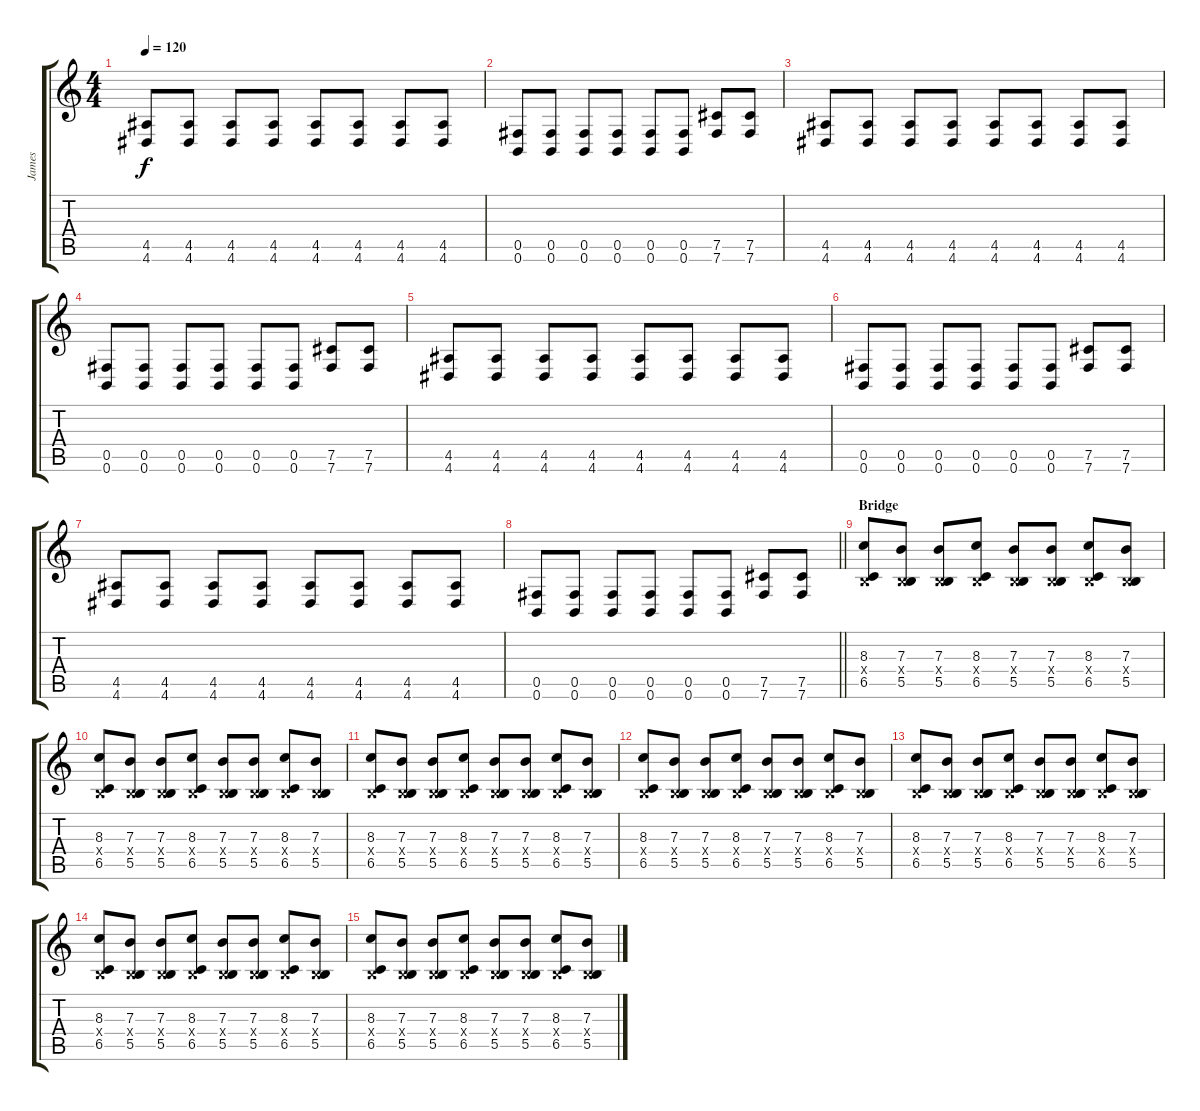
\track ("James" "James") {instrument distortionguitar}
\staff {score tabs}
\tuning (Db4 Ab3 E3 B2 Gb2 B1) {hide}
\ts (4 4)
\tempo 120
\clef g2
\ks c
(4.5 4.6).8{dy f} (4.5 4.6).8 (4.5 4.6).8 (4.5 4.6).8 (4.5 4.6).8 (4.5 4.6).8 (4.5 4.6).8 (4.5 4.6).8 |
(0.5 0.6).8 (0.5 0.6).8 (0.5 0.6).8 (0.5 0.6).8 (0.5 0.6).8 (0.5 0.6).8 (7.5 7.6).8 (7.5 7.6).8 |
(4.5 4.6).8 (4.5 4.6).8 (4.5 4.6).8 (4.5 4.6).8 (4.5 4.6).8 (4.5 4.6).8 (4.5 4.6).8 (4.5 4.6).8 |
(0.5 0.6).8 (0.5 0.6).8 (0.5 0.6).8 (0.5 0.6).8 (0.5 0.6).8 (0.5 0.6).8 (7.5 7.6).8 (7.5 7.6).8 |
(4.5 4.6).8 (4.5 4.6).8 (4.5 4.6).8 (4.5 4.6).8 (4.5 4.6).8 (4.5 4.6).8 (4.5 4.6).8 (4.5 4.6).8 |
(0.5 0.6).8 (0.5 0.6).8 (0.5 0.6).8 (0.5 0.6).8 (0.5 0.6).8 (0.5 0.6).8 (7.5 7.6).8 (7.5 7.6).8 |
(4.5 4.6).8 (4.5 4.6).8 (4.5 4.6).8 (4.5 4.6).8 (4.5 4.6).8 (4.5 4.6).8 (4.5 4.6).8 (4.5 4.6).8 |
\barLineRight lightlight
(0.5 0.6).8 (0.5 0.6).8 (0.5 0.6).8 (0.5 0.6).8 (0.5 0.6).8 (0.5 0.6).8 (7.5 7.6).8 (7.5 7.6).8 |
\section ("" "Bridge")
(8.3 0.4{x} 6.5).8 (7.3 0.4{x} 5.5).8 (7.3 0.4{x} 5.5).8 (8.3 0.4{x} 6.5).8 (7.3 0.4{x} 5.5).8 (7.3 0.4{x} 5.5).8 (8.3 0.4{x} 6.5).8 (7.3 0.4{x} 5.5).8 |
(8.3 0.4{x} 6.5).8 (7.3 0.4{x} 5.5).8 (7.3 0.4{x} 5.5).8 (8.3 0.4{x} 6.5).8 (7.3 0.4{x} 5.5).8 (7.3 0.4{x} 5.5).8 (8.3 0.4{x} 6.5).8 (7.3 0.4{x} 5.5).8 |
(8.3 0.4{x} 6.5).8 (7.3 0.4{x} 5.5).8 (7.3 0.4{x} 5.5).8 (8.3 0.4{x} 6.5).8 (7.3 0.4{x} 5.5).8 (7.3 0.4{x} 5.5).8 (8.3 0.4{x} 6.5).8 (7.3 0.4{x} 5.5).8 |
(8.3 0.4{x} 6.5).8 (7.3 0.4{x} 5.5).8 (7.3 0.4{x} 5.5).8 (8.3 0.4{x} 6.5).8 (7.3 0.4{x} 5.5).8 (7.3 0.4{x} 5.5).8 (8.3 0.4{x} 6.5).8 (7.3 0.4{x} 5.5).8 |
(8.3 0.4{x} 6.5).8 (7.3 0.4{x} 5.5).8 (7.3 0.4{x} 5.5).8 (8.3 0.4{x} 6.5).8 (7.3 0.4{x} 5.5).8 (7.3 0.4{x} 5.5).8 (8.3 0.4{x} 6.5).8 (7.3 0.4{x} 5.5).8 |
(8.3 0.4{x} 6.5).8 (7.3 0.4{x} 5.5).8 (7.3 0.4{x} 5.5).8 (8.3 0.4{x} 6.5).8 (7.3 0.4{x} 5.5).8 (7.3 0.4{x} 5.5).8 (8.3 0.4{x} 6.5).8 (7.3 0.4{x} 5.5).8 |
(8.3 0.4{x} 6.5).8 (7.3 0.4{x} 5.5).8 (7.3 0.4{x} 5.5).8 (8.3 0.4{x} 6.5).8 (7.3 0.4{x} 5.5).8 (7.3 0.4{x} 5.5).8 (8.3 0.4{x} 6.5).8 (7.3 0.4{x} 5.5).8
